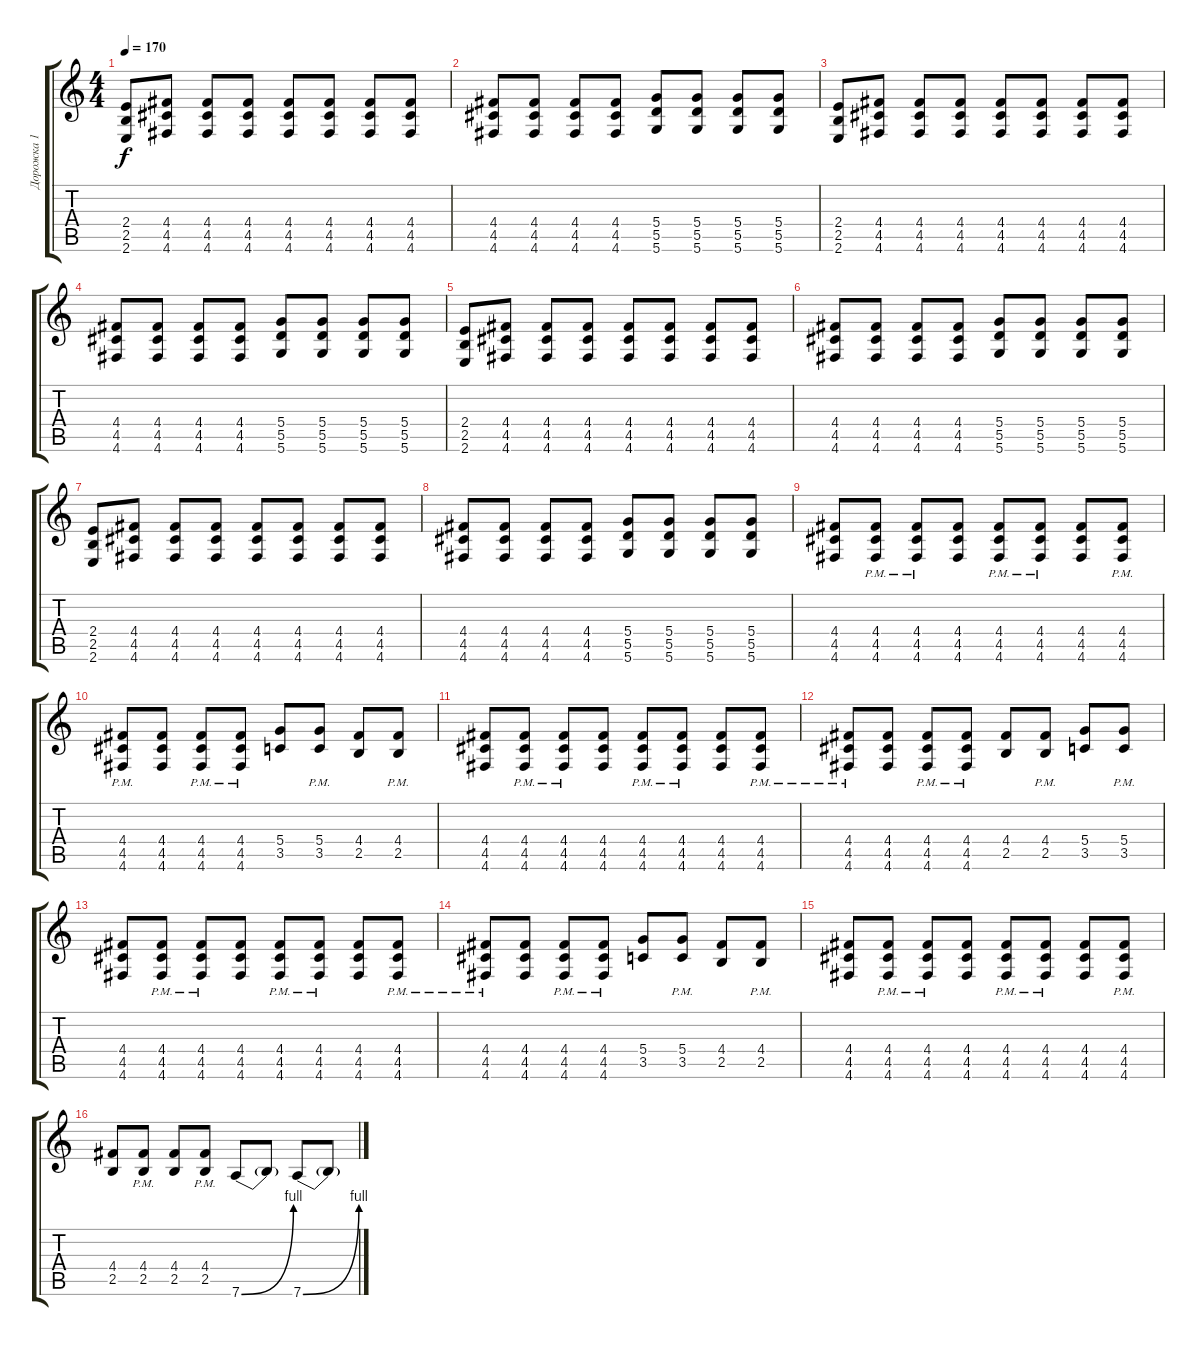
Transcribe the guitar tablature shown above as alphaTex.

\track ("Дорожка 1" "Дорожка 1") {instrument distortionguitar}
\staff {score tabs}
\tuning (E4 B3 G3 D3 A2 D2) {hide}
\ts (4 4)
\tempo 170
\clef g2
\ks c
(2.4 2.5 2.6).8{dy f} (4.4 4.5 4.6).8 (4.4 4.5 4.6).8 (4.4 4.5 4.6).8 (4.4 4.5 4.6).8 (4.4 4.5 4.6).8 (4.4 4.5 4.6).8 (4.4 4.5 4.6).8 |
(4.4 4.5 4.6).8 (4.4 4.5 4.6).8 (4.4 4.5 4.6).8 (4.4 4.5 4.6).8 (5.4 5.5 5.6).8 (5.4 5.5 5.6).8 (5.4 5.5 5.6).8 (5.4 5.5 5.6).8 |
(2.4 2.5 2.6).8 (4.4 4.5 4.6).8 (4.4 4.5 4.6).8 (4.4 4.5 4.6).8 (4.4 4.5 4.6).8 (4.4 4.5 4.6).8 (4.4 4.5 4.6).8 (4.4 4.5 4.6).8 |
(4.4 4.5 4.6).8 (4.4 4.5 4.6).8 (4.4 4.5 4.6).8 (4.4 4.5 4.6).8 (5.4 5.5 5.6).8 (5.4 5.5 5.6).8 (5.4 5.5 5.6).8 (5.4 5.5 5.6).8 |
(2.4 2.5 2.6).8 (4.4 4.5 4.6).8 (4.4 4.5 4.6).8 (4.4 4.5 4.6).8 (4.4 4.5 4.6).8 (4.4 4.5 4.6).8 (4.4 4.5 4.6).8 (4.4 4.5 4.6).8 |
(4.4 4.5 4.6).8 (4.4 4.5 4.6).8 (4.4 4.5 4.6).8 (4.4 4.5 4.6).8 (5.4 5.5 5.6).8 (5.4 5.5 5.6).8 (5.4 5.5 5.6).8 (5.4 5.5 5.6).8 |
(2.4 2.5 2.6).8 (4.4 4.5 4.6).8 (4.4 4.5 4.6).8 (4.4 4.5 4.6).8 (4.4 4.5 4.6).8 (4.4 4.5 4.6).8 (4.4 4.5 4.6).8 (4.4 4.5 4.6).8 |
(4.4 4.5 4.6).8 (4.4 4.5 4.6).8 (4.4 4.5 4.6).8 (4.4 4.5 4.6).8 (5.4 5.5 5.6).8 (5.4 5.5 5.6).8 (5.4 5.5 5.6).8 (5.4 5.5 5.6).8 |
(4.4 4.5 4.6).8 (4.4{pm} 4.5{pm} 4.6{pm}).8 (4.4{pm} 4.5{pm} 4.6{pm}).8 (4.4 4.5 4.6).8 (4.4{pm} 4.5{pm} 4.6{pm}).8 (4.4{pm} 4.5{pm} 4.6{pm}).8 (4.4 4.5 4.6).8 (4.4{pm} 4.5{pm} 4.6{pm}).8 |
(4.4{pm} 4.5{pm} 4.6{pm}).8 (4.4 4.5 4.6).8 (4.4{pm} 4.5{pm} 4.6{pm}).8 (4.4{pm} 4.5{pm} 4.6{pm}).8 (5.4 3.5).8 (5.4{pm} 3.5{pm}).8 (4.4 2.5).8 (4.4{pm} 2.5{pm}).8 |
(4.4 4.5 4.6).8 (4.4{pm} 4.5{pm} 4.6{pm}).8 (4.4{pm} 4.5{pm} 4.6{pm}).8 (4.4 4.5 4.6).8 (4.4{pm} 4.5{pm} 4.6{pm}).8 (4.4{pm} 4.5{pm} 4.6{pm}).8 (4.4 4.5 4.6).8 (4.4{pm} 4.5{pm} 4.6{pm}).8 |
(4.4{pm} 4.5{pm} 4.6{pm}).8 (4.4 4.5 4.6).8 (4.4{pm} 4.5{pm} 4.6{pm}).8 (4.4{pm} 4.5{pm} 4.6{pm}).8 (4.4 2.5).8 (4.4{pm} 2.5{pm}).8 (5.4 3.5).8 (5.4{pm} 3.5{pm}).8 |
(4.4 4.5 4.6).8 (4.4{pm} 4.5{pm} 4.6{pm}).8 (4.4{pm} 4.5{pm} 4.6{pm}).8 (4.4 4.5 4.6).8 (4.4{pm} 4.5{pm} 4.6{pm}).8 (4.4{pm} 4.5{pm} 4.6{pm}).8 (4.4 4.5 4.6).8 (4.4{pm} 4.5{pm} 4.6{pm}).8 |
(4.4{pm} 4.5{pm} 4.6{pm}).8 (4.4 4.5 4.6).8 (4.4{pm} 4.5{pm} 4.6{pm}).8 (4.4{pm} 4.5{pm} 4.6{pm}).8 (5.4 3.5).8 (5.4{pm} 3.5{pm}).8 (4.4 2.5).8 (4.4{pm} 2.5{pm}).8 |
(4.4 4.5 4.6).8 (4.4{pm} 4.5{pm} 4.6{pm}).8 (4.4{pm} 4.5{pm} 4.6{pm}).8 (4.4 4.5 4.6).8 (4.4{pm} 4.5{pm} 4.6{pm}).8 (4.4{pm} 4.5{pm} 4.6{pm}).8 (4.4 4.5 4.6).8 (4.4{pm} 4.5{pm} 4.6{pm}).8 |
(4.4 2.5).8 (4.4{pm} 2.5{pm}).8 (4.4 2.5).8 (4.4{pm} 2.5{pm}).8 7.6{be (bend 0 0 60 4)}.8 7.6{t}.8 7.6{be (bend 0 0 60 4)}.8 7.6{t}.8
